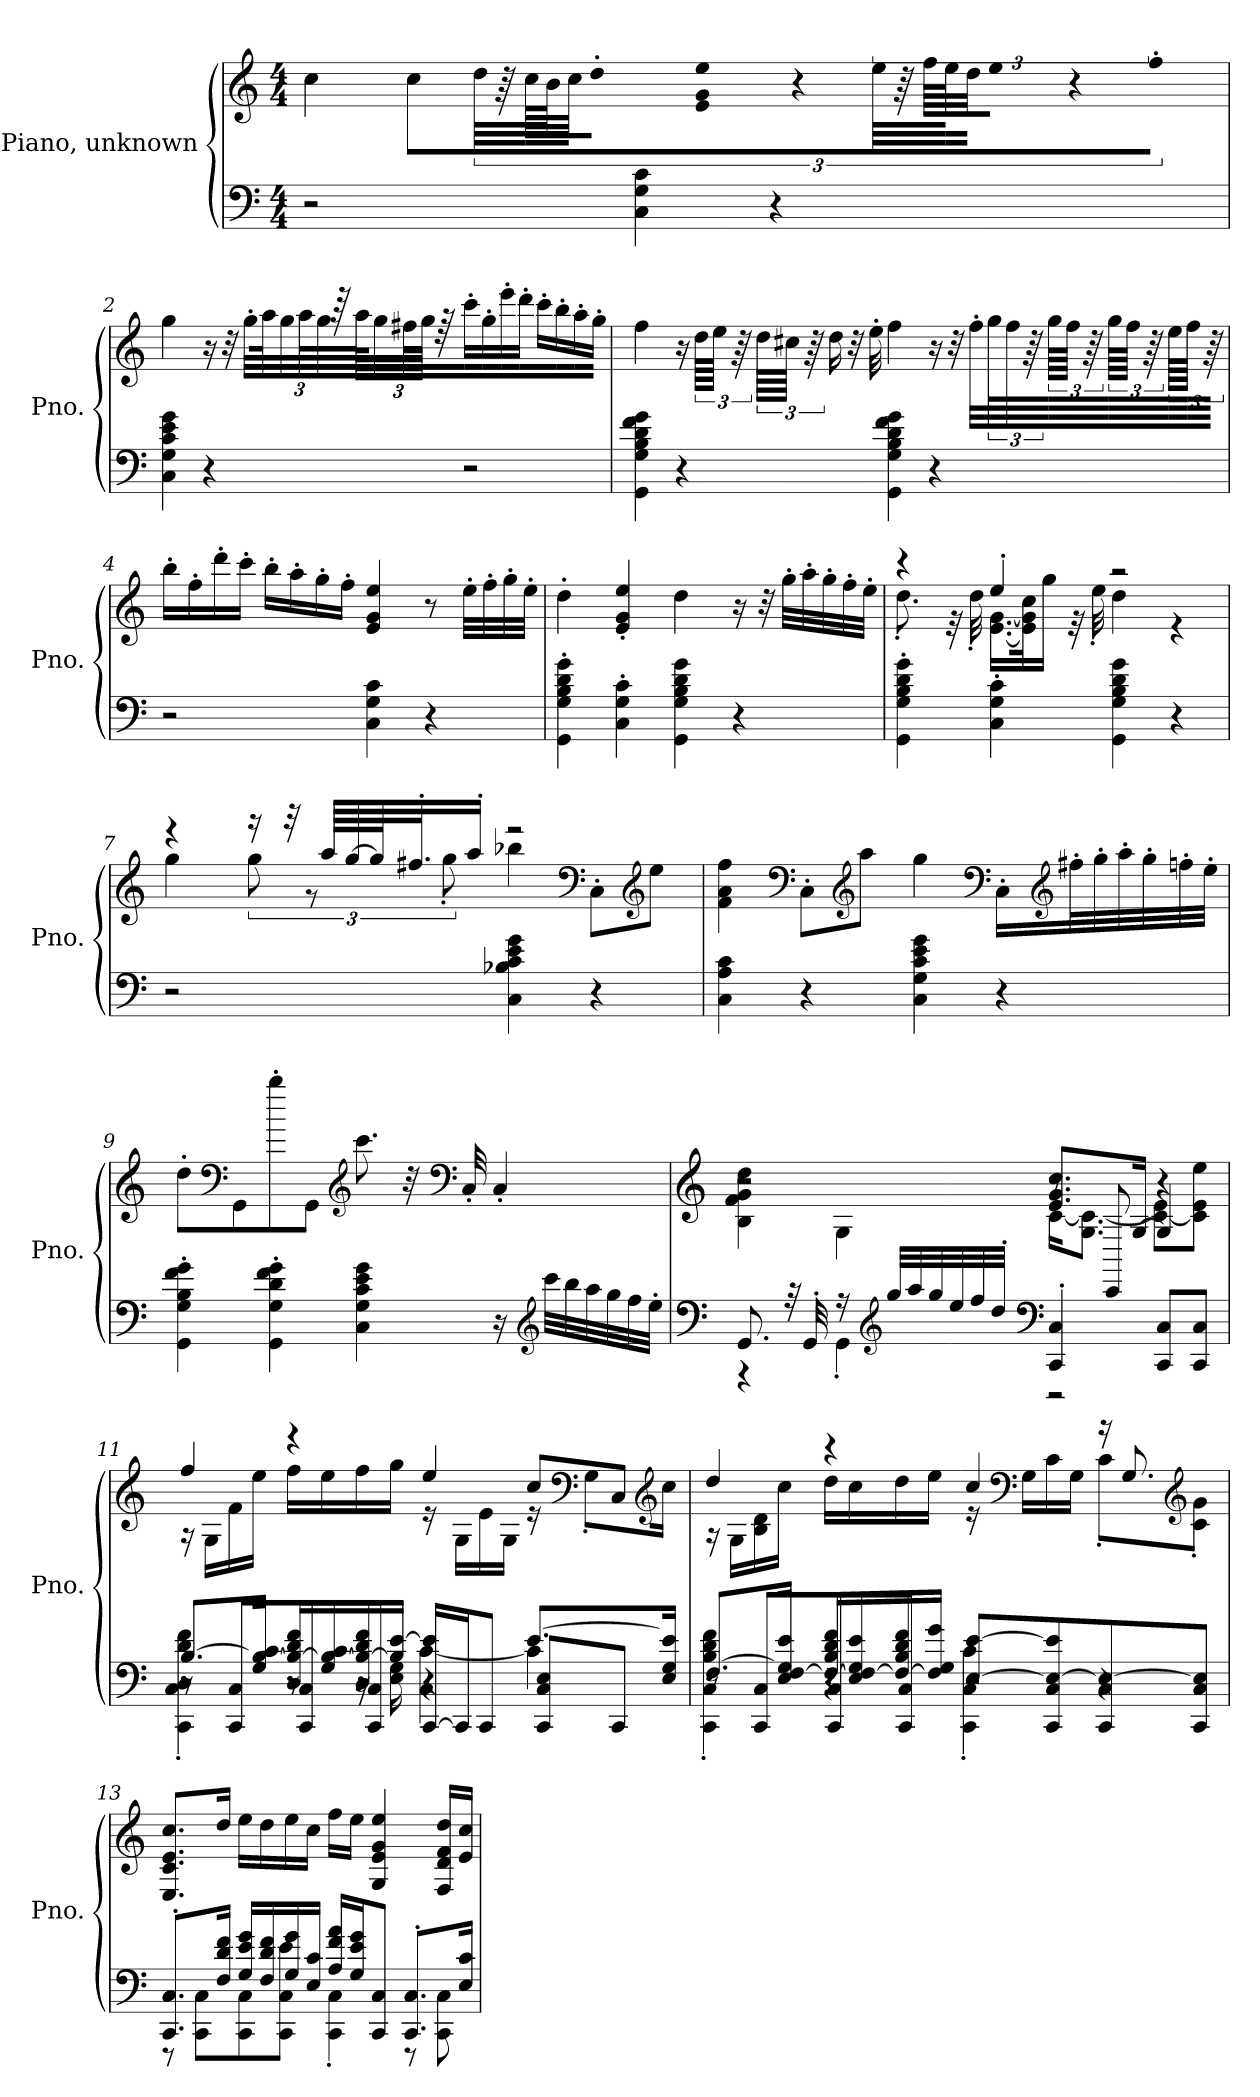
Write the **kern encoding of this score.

**kern	**kern
*part1	*part1
*staff2	*staff1
*I"Piano, unknown	*
*I'Pno.	*
*clefF4	*clefG2
*k[]	*k[]
*M4/4	*M4/4
*MM120	*MM120
=1	=1
2r	4cc\
.	8cc\L
.	96dd\Jkkk
.	96r
.	96cc\LLLL
*	*Xbrackettup
.	96b\J
.	48cc\J
.	16dd'\JJ
4C\ 4G\ 4c\	4e/ 4g/ 4ee/
4r	16r
*	*brackettup
.	96ee\
.	96r
.	96ff\LLLL
*	*Xbrackettup
.	96ee\J
.	48dd\J
.	16ee\JJ
.	32r
.	32ff'\
=2	=2
4C\ 4G\ 4c\ 4e\ 4g\	4gg\
4r	16r
.	32r
.	32gg'\LLL
.	96aa\K
.	48gg\
*	*brackettup
.	96aa\L
.	96gg\JJJJ
.	96r
*	*Xbrackettup
.	96aa\KLLL
.	48gg\
*	*brackettup
.	96ff#X\L
.	96gg\JJJJ
.	96r
2r	16ccc'\LL
.	16gg'\
.	16eee'\
.	16ddd'\JJ
.	16ccc'\LL
.	16bb'\
.	16aa'\
.	16gg'\JJ
!!LO:LB:g=z
=3	=3
4GG\ 4G\ 4B\ 4d\ 4f\ 4g\	4ff\
4r	16r
.	96dd\LLLL
.	96ee\JJJJ
.	96r
.	96dd\LLLL
.	96cc#X\JJJJ
.	96r
.	16dd\
.	32r
.	32ee'\
4GG\ 4G\ 4B\ 4d\ 4f\ 4g\	4ff\
4r	16r
.	32r
.	32ff'\LLL
.	96gg\L
.	96ff\JJJJ
.	96r
.	96gg\LLLL
.	96ff\JJJJ
.	96r
.	96gg\LLLL
.	96ff\JJJJ
.	96r
.	96ee\LLLL
.	96ff\JJJJ
.	96r
=4	=4
2r	16bb'\LL
.	16ff'\
.	16ddd'\
.	16ccc'\JJ
.	16bb'\LL
.	16aa'\
.	16gg'\
.	16ff'\JJ
4C\ 4G\ 4c\	4e/ 4g/ 4ee/
4r	8r
.	32ee'\LLL
.	32ff'\
.	32gg'\
.	32ee'\JJJ
!!LO:LB:g=z
=5	=5
4GG\' 4G\' 4B\' 4d\' 4g\'	4dd'\
4C\' 4G\' 4c\'	4e/' 4g/' 4ee/'
4GG\ 4G\ 4B\ 4d\ 4g\	4dd\
4r	16r
.	32r
.	32gg'\LLL
.	32aa'\
.	32gg'\
.	32ff'\
.	32ee'\JJJ
=6	=6
*	*^
4GG\' 4G\' 4B\' 4d\' 4g\'	4r	8.dd'\
.	.	32r
.	.	32dd'\
4C\' 4G\' 4c\'	4ee'/	[16.e\ [16.g\LL
.	.	32e\] 32g\] 32cc\K
.	.	16gg\JJ
.	.	32r
.	.	32ee'\
4GG\ 4G\ 4B\ 4d\ 4g\	2r	4dd\
4r	.	4r
=7	=7	=7
2r	4r	4gg\
.	16r	12gg\
.	32r	.
.	.	12r
.	64aa/LLLL	.
.	[64gg/	.
.	64gg/J]	.
.	32.ff#X'/J	.
.	.	12gg'\
.	16aa'/JJ	.
4C\ 4B-X\ 4c\ 4e\ 4g\	2r	4bb-X\
*	*clefF4	*
4r	.	8C'\L
*	*clefG2	*
.	.	8ee\J
*	*v	*v
!!LO:LB:g=z
=8	=8
4C\ 4A\ 4c\	4f\ 4a\ 4ff\
*	*clefF4
4r	8C'\L
*	*clefG2
.	8aa\J
4C\ 4G\ 4c\ 4e\ 4g\	4gg\
*	*clefF4
4r	16C'\LL
*	*clefG2
.	32ff#X'\L
.	32gg'\
.	32aa'\
.	32gg'\
.	32ffn'\
.	32ee'\JJJ
=9	=9
4GG\' 4G\' 4B\' 4f\' 4g\'	8dd'\L
*	*clefF4
.	8GG\
4GG\' 4G\' 4d\' 4f\' 4g\'	8bb'\
.	8GG\J
*	*clefG2
4C\ 4G\ 4c\ 4e\ 4g\	8.ccc\
.	32r
*	*clefF4
.	32C'/
16r	4C'/
*clefG2	*
32ccc\LLL	.
32bb\	.
32aa\	.
32gg\	.
32ff\	.
32ee'\JJJ	.
!!LO:LB:g=z
=10	=10
*clefF4	*clefG2
*^	*^
*	*	*	*^
8.GG/	4r	2r	4B\ 4f\ 4g\ 4dd\	2r
32r	.	.	.	.
32GG'/	.	.	.	.
16r	4GG'\	.	4G\	.
*clefG2	*	*	*	*
32gg/LLL	.	.	.	.
32aa/	.	.	.	.
32gg/	.	.	.	.
32ee/	.	.	.	.
32ff/	.	.	.	.
32dd'/JJJ	.	.	.	.
*clefF4	*	*	*	*
4CC/' 4C/'	2r	8.e/ 8.g/ 8.cc/L	[16c\KL	8r
.	.	.	8.G\ 8.c\_J	.
.	.	.	.	8CC/
.	.	[16G/Jk	.	.
8CC/ 8C/L	.	4G/]	8c\_ 8e\L	4r
8CC/ 8C/J	.	.	8c\] 8e\ 8ee\J	.
*	*	*	*v	*v
!!LO:LB:g=z
=11	=11	=11	=11
*	*^	*	*
[8.B/L	4CC\' 4C\' 4D\' 4d\' 4f\'	8r	4ff/	16r
.	.	.	.	16G\LL
.	.	8CC/ 8C/L	.	16f\
16G/ 16B/_ 16c/Jk	.	.	.	16ee\JJ
16D/ 16B/_ 16d/ 16f/LL	8r	8CC/ 8C/	4r	16ff\LL
16G/ 16B/_ 16c/	.	.	.	16ee\
16D/ 16B/_ 16d/ 16f/	16r	8CC/ 8C/J	.	16ff\
16B/] [16e/JJ	16E\ 16G\	.	.	16gg\JJ
[16CC/ 16e/]LL	4C\ [4c\	4r	4ee/	16r
16CC/J]	.	.	.	16G\LL
8CC/J	.	.	.	16e\
.	.	.	.	16G\JJ
[8.e/L	4c\]	8CC/ 8C/ 8E/L	8cc/L	16r
*	*	*	*clefF4	*
.	.	.	.	8G'\L
.	.	8CC/J	8C/J	.
*	*	*	*clefG2	*
16E/ 16G/ 16e/]Jk	.	.	.	16cc\Jk
!!LO:PB:g=z	!!
=12	=12	=12	=12	=12
[8.F/L	4CC\' 4C\' 4B\' 4d\' 4f\'	8r	4dd/	16r
.	.	.	.	16G\LL
.	.	8CC/ 8C/L	.	16B\ 16d\
16E/ 16F/_ 16G/ 16e/Jk	.	.	.	16cc\JJ
16F/_ 16B/ 16d/ 16f/LL	4r	8CC/ 8C/	4r	16dd\LL
16E/ 16F/_ 16G/ 16e/	.	.	.	16cc\
16F/_ 16B/ 16d/ 16f/	.	8CC/ 8C/J	.	16dd\
16F/] 16G/ 16g/JJ	.	.	.	16ee\JJ
[8E/ [8e/L	4CC\' 4C\' 4c\'	2r	4cc/	16r
*	*	*	*clefF4	*
.	.	.	.	16G\LL
8CC/ 8C/ 8E/_ 8e/]	.	.	.	16c\
.	.	.	.	16G\JJ
8CC/ 8C/ 8E/_	4r	.	16r	8c'\L
.	.	.	8.G/	.
*	*	*	*clefG2	*
8CC/ 8C/ 8E/]J	.	.	.	8c\' 8g\'J
*	*v	*v	*	*
*	*	*v	*v
=13	=13	=13
8.CC/' 8.C/'L	8r	8.E/ 8.c/ 8.e/ 8.cc/L
.	8CC\ 8C\L	.
16F/ 16d/ 16f/Jk	.	16dd/Jk
16G/ 16e/ 16g/LL	8CC\ 8C\	16ee\LL
16F/ 16d/ 16f/	.	16dd\
16G/ 16g/	8CC\ 8C\ 8e\J	16ee\
16E/ 16c/JJ	.	16cc\JJ
16A/ 16f/ 16a/LL	4CC\' 4C\'	16ff\LL
16G/ 16e/ 16g/J	.	16ee\JJ
8CC/ 8C/J	.	4G/ 4e/ 4g/ 4ee/
8.CC/' 8.C/'L	8r	.
.	8CC\ 8C\	16F/ 16d/ 16f/ 16dd/LL
16E/ 16c/Jk	.	16e/ 16cc/JJ
*v	*v	*
=	=
*-	*-
